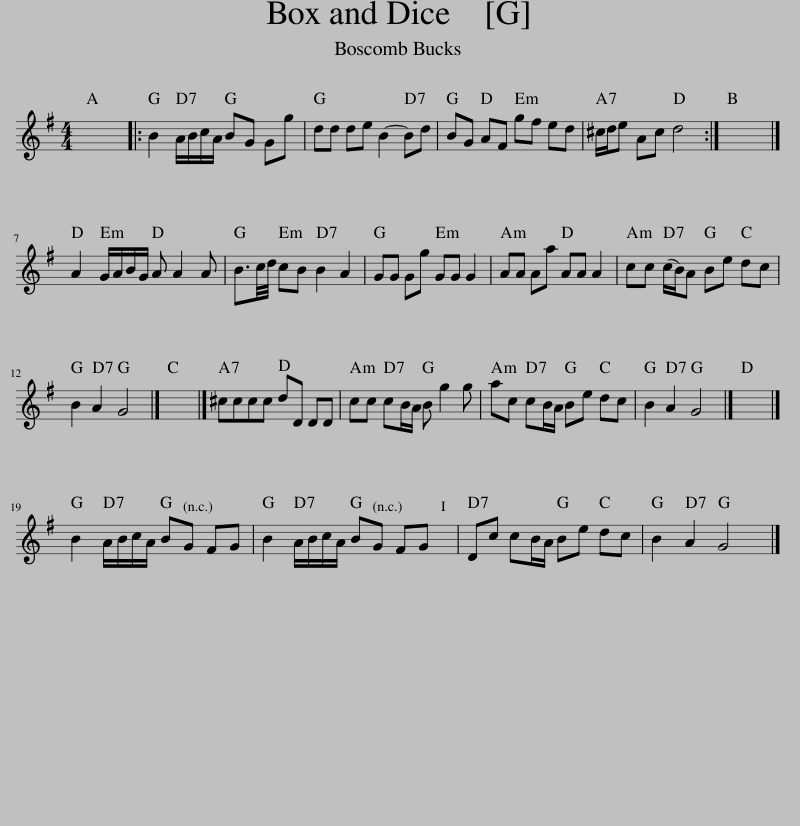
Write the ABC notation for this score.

X:1
L:1/8
M:4/4
I:linebreak $
K:G
V:1 treble
V:1
 x8 |: B2 A/B/c/A/ BG Gg | dd de B2- Bd | BG AF gf ed | ^c/d/e Ac d4 :| %5
 x8 |]$ A2 G/A/B/G/ A A2 A | B3/2c/4d/4 cB B2 A2 | GG Gg GG G2 | AA Aa AA A2 | %10
 cc (c/B/)A Be dc |$ B2 A2 G4 |] x8 |] ^cccc dD DD | cc cB/A/ B g2 g | %15
 ac cB/A/ Be dc | B2 A2 G4 |] x8 |]$ B2 A/B/c/A/ BG FG | B2 A/B/c/A/ BG FG | %20
 Dc cB/A/ Be dc | B2 A2 G4 |] %22
